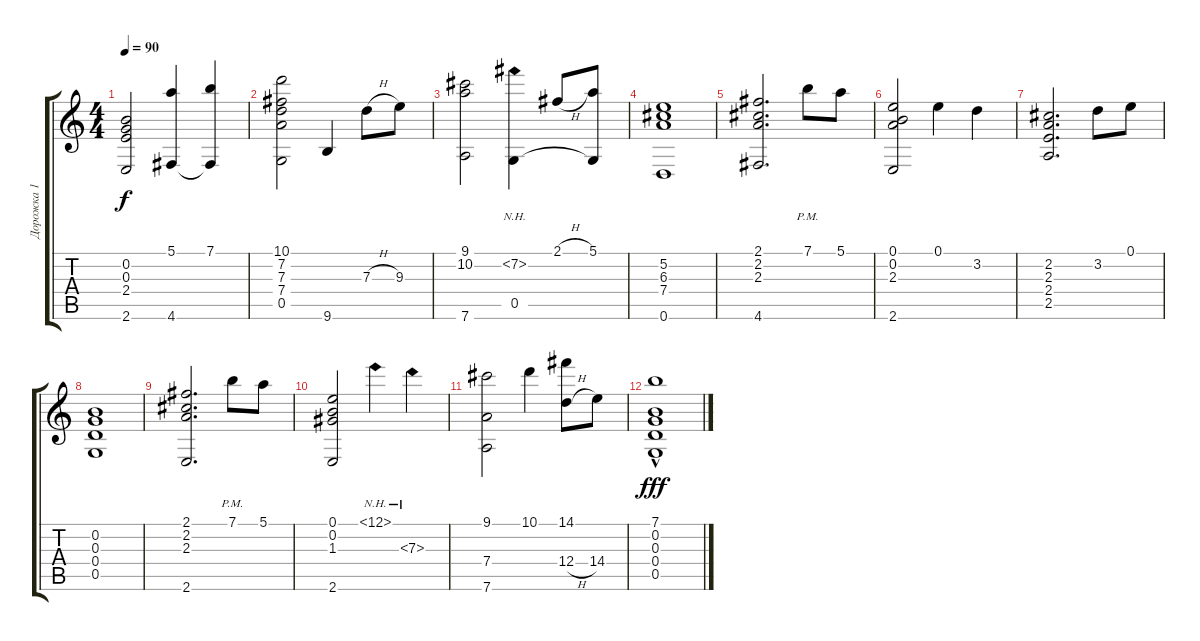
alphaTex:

\track ("Дорожка 1" "Дорожка 1") {instrument acousticguitarsteel}
\staff {score tabs}
\tuning (E4 B3 G3 D3 G2 D2) {hide}
\ts (4 4)
\tempo 90
\clef g2
\ks c
(0.2 0.3 2.4 2.6).2{dy f} (5.1 4.6).4 (7.1 4.6{t}).4 |
(10.1 7.2 7.3 7.4 0.5).2 9.6.4 7.3{h}.8 9.3.8 |
(9.1 10.2 7.6).2 (7.2{nh} 0.5).4 2.1{h}.8 (5.1 0.5{t}).8 |
(5.2 6.3 7.4 0.6).1 |
(2.1 2.2 2.3 4.6).2{d} 7.1{pm}.8 5.1.8 |
(0.1 0.2 2.3 2.6).2 0.1.4 3.2.4 |
(2.2 2.3 2.4 2.5).2{d} 3.2.8 0.1.8 |
(0.2 0.3 0.4 0.5).1 |
(2.1 2.2 2.3 2.6).2{d} 7.1{pm}.8 5.1.8 |
(0.1 0.2 1.3 2.6).2 12.1{nh}.4 7.3{nh}.4 |
(9.1 7.4 7.6).2 10.1.4 (14.1 12.4{h}).8 14.4.8 |
(7.1{hac} 0.2{hac} 0.3{hac} 0.4 0.5{hac}).1{dy fff}
